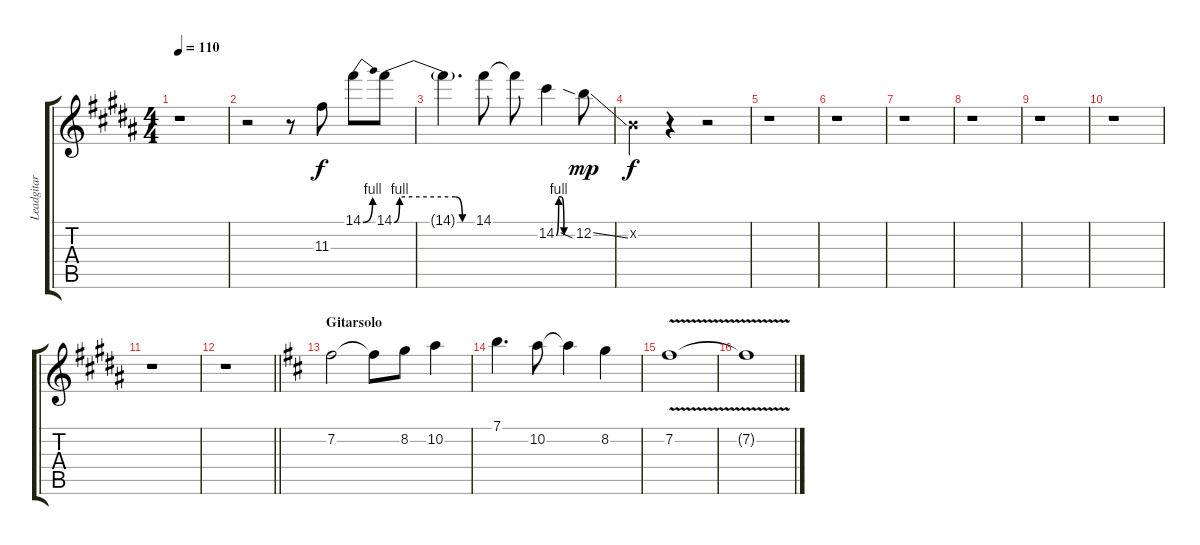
\track ("Leadgitar" "Leadgitar") {instrument distortionguitar}
\staff {score tabs}
\tuning (E4 B3 G3 D3 A2 E2) {hide}
\ts (4 4)
\tempo 110
\clef g2
\ks b
r.1{dy f} |
r.2 r.8 11.3.8 14.1{be (bend 0 0 60 4)}.8 14.1{be (custom 0 0 4 4 45 4 50 0 60 0)}.8 |
14.1{t}.4{d} 14.1.8 14.1{t}.8 14.2{be (custom 0 0 10 4 20 4 30 0 60 0)}.4 12.2{sia ss}.8{dy mp} |
0.2{x}.4{dy f} r.4 r.2 |
r.1 |
r.1 |
r.1 |
r.1 |
r.1 |
r.1 |
r.1 |
\barLineRight lightlight
r.1 |
\section ("" "Gitarsolo")
\ks d
7.2.2 7.2{t}.8 8.2.8 10.2.4 |
7.1.4{d} 10.2.8 10.2{t}.4 8.2.4 |
7.2{v}.1 |
7.2{t}.1
